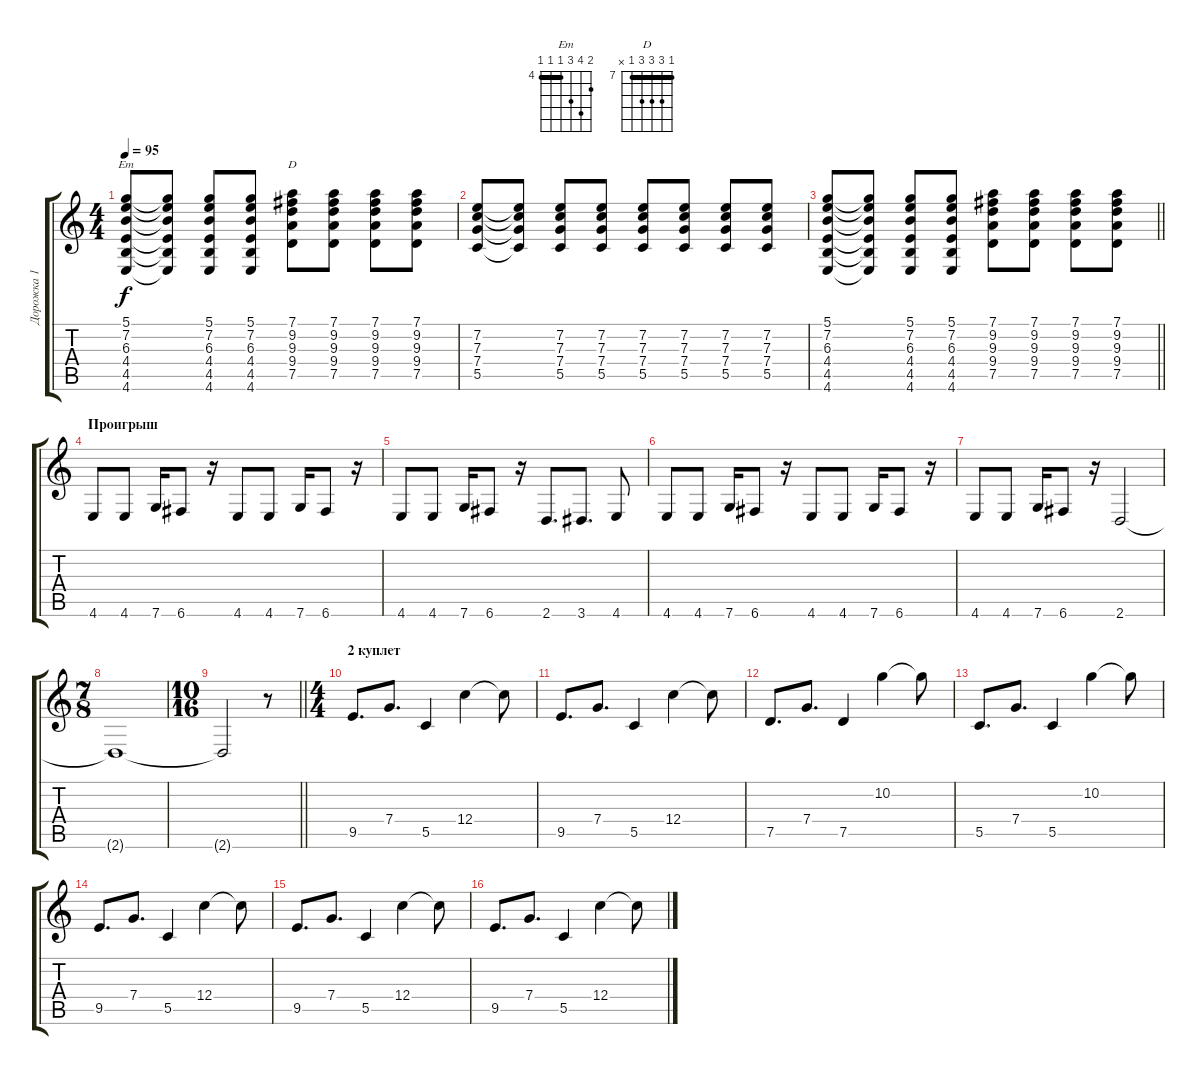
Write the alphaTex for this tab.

\track ("Дорожка 1" "Дорожка 1") {instrument distortionguitar}
\staff {score tabs}
\tuning (D4 A3 F3 C3 G2 C2) {hide}
\chord ("Em" 5 7 6 4 4 4) {firstfret 4 barre 4}
\chord ("D" 7 9 9 9 7 x) {firstfret 7 barre 7}
\ts (4 4)
\tempo 95
\clef g2
\ks c
(5.1 7.2 6.3 4.4 4.5 4.6).8{ch "Em" dy f} (5.1{t} 7.2{t} 6.3{t} 4.4{t} 4.5{t} 4.6{t}).8 (5.1 7.2 6.3 4.4 4.5 4.6).8 (5.1 7.2 6.3 4.4 4.5 4.6).8 (7.1 9.2 9.3 9.4 7.5).8{ch "D"} (7.1 9.2 9.3 9.4 7.5).8 (7.1 9.2 9.3 9.4 7.5).8 (7.1 9.2 9.3 9.4 7.5).8 |
(7.2 7.3 7.4 5.5).8 (7.2{t} 7.3{t} 7.4{t} 5.5{t}).8 (7.2 7.3 7.4 5.5).8 (7.2 7.3 7.4 5.5).8 (7.2 7.3 7.4 5.5).8 (7.2 7.3 7.4 5.5).8 (7.2 7.3 7.4 5.5).8 (7.2 7.3 7.4 5.5).8 |
\barLineRight lightlight
(5.1 7.2 6.3 4.4 4.5 4.6).8 (5.1{t} 7.2{t} 6.3{t} 4.4{t} 4.5{t} 4.6{t}).8 (5.1 7.2 6.3 4.4 4.5 4.6).8 (5.1 7.2 6.3 4.4 4.5 4.6).8 (7.1 9.2 9.3 9.4 7.5).8 (7.1 9.2 9.3 9.4 7.5).8 (7.1 9.2 9.3 9.4 7.5).8 (7.1 9.2 9.3 9.4 7.5).8 |
\section ("" "Проигрыш")
4.6.8{volume 16} 4.6.8 7.6.16 6.6.8 r.16 4.6.8 4.6.8 7.6.16 6.6.8 r.16 |
4.6.8 4.6.8 7.6.16 6.6.8 r.16 2.6.8{d} 3.6.8{d} 4.6.8 |
4.6.8{volume 16} 4.6.8 7.6.16 6.6.8 r.16 4.6.8 4.6.8 7.6.16 6.6.8 r.16 |
4.6.8 4.6.8 7.6.16 6.6.8 r.16 2.6.2 |
\ts (7 8)
2.6{t}.1 |
\ts (10 16)
\barLineRight lightlight
2.6{t}.2 r.8 |
\ts (4 4)
\section ("" "2 куплет")
9.5.8{d volume 8} 7.4.8{d} 5.5.4 12.4.4 12.4{t}.8 |
9.5.8{d volume 8} 7.4.8{d} 5.5.4 12.4.4 12.4{t}.8 |
7.5.8{d volume 8} 7.4.8{d} 7.5.4 10.2.4{volume 4} 10.2{t}.8 |
5.5.8{d volume 8} 7.4.8{d} 5.5.4 10.2.4{volume 5} 10.2{t}.8 |
9.5.8{d volume 8} 7.4.8{d} 5.5.4 12.4.4 12.4{t}.8 |
9.5.8{d volume 8} 7.4.8{d} 5.5.4 12.4.4 12.4{t}.8 |
9.5.8{d volume 8} 7.4.8{d} 5.5.4 12.4.4 12.4{t}.8
